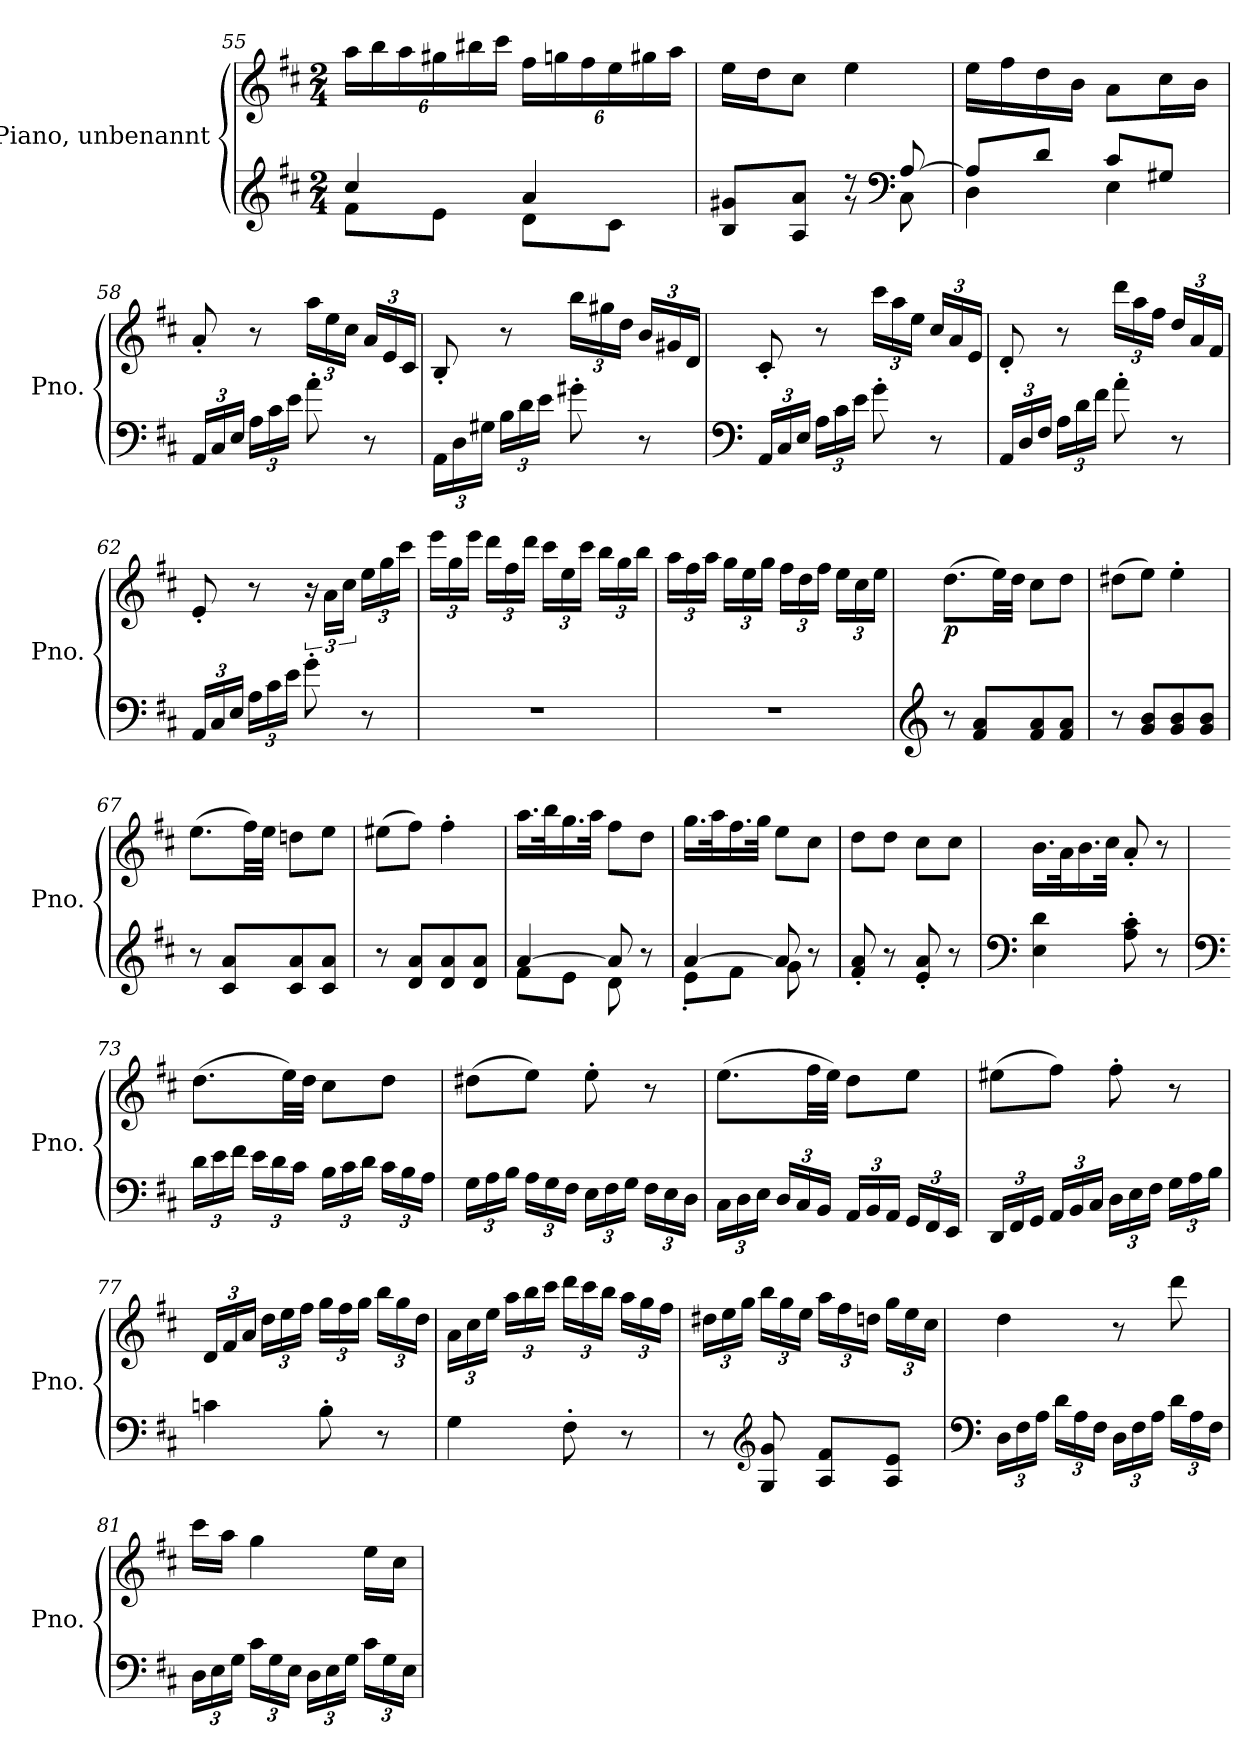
**kern	**kern	**dynam
*part2	*part1	*part1
*staff2	*staff1	*staff1
*I"Piano, unbenannt	*I"Piano, unbenannt	*
*I'Pno.	*I'Pno.	*
*clefG2	*clefG2	*
*k[f#c#]	*k[f#c#]	*
*M2/4	*M2/4	*
=55	=55	=55
*^	*	*
*	*	*Xbrackettup	*
4cc#/	8f#\L	24aa\LL	.
.	.	24bb\	.
.	.	24aa\	.
.	8e\J	24gg#X\	.
.	.	24bb#X\	.
.	.	24ccc#\JJ	.
4a/	8d\L	24ff#\LL	.
.	.	24ggn\	.
.	.	24ff#\	.
.	8c#\J	24ee\	.
.	.	24gg#X\	.
.	.	24aa\JJ	.
!!LO:LB:g=z
=56	=56	=56	=56
8B/ 8g#X/L	4ryy	16ee\LL	.
.	.	16dd\J	.
8A/ 8a/J	.	8cc#\J	.
8r	8r	4ee\	.
*clefF4	*	*	*
[8A/	8C#\	.	.
=57	=57	=57	=57
8A/L]	4D\	16ee\LL	.
.	.	16ff#\	.
8d/J	.	16dd\	.
.	.	16b\JJ	.
8c#/L	4E\	8a\L	.
8G#X/J	.	16cc#\L	.
.	.	16b\JJ	.
*v	*v	*	*
=58	=58	=58
*Xbrackettup	*	*
24AA/LL	8a'/	.
24C#/	.	.
24E/JJ	.	.
24A\LL	8r	.
24c#\	.	.
24e\JJ	.	.
8a'\	24aa\LL	.
.	24ee\	.
.	24cc#\JJ	.
8r	24a/LL	.
.	24e/	.
.	24c#/JJ	.
=59	=59	=59
24AA\LL	8B'/	.
24D\	.	.
24G#X\JJ	.	.
24B\LL	8r	.
24d\	.	.
24e\JJ	.	.
8g#X'\	24bb\LL	.
.	24gg#X\	.
.	24dd\JJ	.
8r	24b/LL	.
.	24g#X/	.
.	24d/JJ	.
!!LO:LB:g=z
=60	=60	=60
*clefF4	*	*
24AA/LL	8c#'/	.
24C#/	.	.
24E/JJ	.	.
24A\LL	8r	.
24c#\	.	.
24e\JJ	.	.
8g'\	24ccc#\LL	.
.	24aa\	.
.	24ee\JJ	.
8r	24cc#/LL	.
.	24a/	.
.	24e/JJ	.
=61	=61	=61
24AA/LL	8d'/	.
24D/	.	.
24F#/JJ	.	.
24A\LL	8r	.
24d\	.	.
24f#\JJ	.	.
8a'\	24ddd\LL	.
.	24aa\	.
.	24ff#\JJ	.
8r	24dd/LL	.
.	24a/	.
.	24f#/JJ	.
=62	=62	=62
24AA/LL	8e'/	.
24C#/	.	.
24E/JJ	.	.
24A\LL	8r	.
24c#\	.	.
24e\JJ	.	.
*	*brackettup	*
8g'\	24r	.
.	24a\LL	.
.	24cc#\JJ	.
*	*Xbrackettup	*
8r	24ee\LL	.
.	24gg\	.
.	24ccc#\JJ	.
!!LO:LB:g=z
=63	=63	=63
2r	24eee\LL	.
.	24gg\	.
.	24eee\JJ	.
.	24ddd\LL	.
.	24ff#\	.
.	24ddd\JJ	.
.	24ccc#\LL	.
.	24ee\	.
.	24ccc#\JJ	.
.	24bb\LL	.
.	24gg\	.
.	24bb\JJ	.
=64	=64	=64
2r	24aa\LL	.
.	24ff#\	.
.	24aa\JJ	.
.	24gg\LL	.
.	24ee\	.
.	24gg\JJ	.
.	24ff#\LL	.
.	24dd\	.
.	24ff#\JJ	.
.	24ee\LL	.
.	24cc#\	.
.	24ee\JJ	.
=65	=65	=65
*clefG2	*	*
!	!	!LO:DY:b
8r	(8.dd\L	p
8f#/ 8a/L	.	.
.	32ee\LL)	.
.	32dd\JJJ	.
8f#/ 8a/	8cc#\L	.
8f#/ 8a/J	8dd\J	.
=66	=66	=66
8r	(8dd#X\L	.
8g/ 8b/L	8ee\J)	.
8g/ 8b/	4ee'\	.
8g/ 8b/J	.	.
=67	=67	=67
8r	(8.ee\L	.
8c#/ 8a/L	.	.
.	32ff#\LL)	.
.	32ee\JJJ	.
8c#/ 8a/	8ddn\L	.
8c#/ 8a/J	8ee\J	.
!!LO:LB:g=z
=68	=68	=68
8r	(8ee#X\L	.
8d/ 8a/L	8ff#\J)	.
8d/ 8a/	4ff#'\	.
8d/ 8a/J	.	.
=69	=69	=69
*^	*	*
[4a/	8f#\L	16.aa\LL	.
.	.	32bb\K	.
.	8e\J	16.gg\	.
.	.	32aa\JJk	.
8a/]	8d\	8ff#\L	.
8r	8ryy	8dd\J	.
=70	=70	=70	=70
[4a/	8e'\L	16.gg\LL	.
.	.	32aa\K	.
.	8f#\J	16.ff#\	.
.	.	32gg\JJk	.
8a/]	8g\	8ee\L	.
8r	8ryy	8cc#\J	.
*v	*v	*	*
=71	=71	=71
8f#/' 8a/'	8dd\L	.
8r	8dd\J	.
8e/' 8a/'	8cc#\L	.
8r	8cc#\J	.
=72	=72	=72
*clefF4	*	*
4E\ 4d\	16.b\LL	.
.	32a\K	.
.	16.b\	.
.	32cc#\JJk	.
8A\' 8c#\'	8a'/	.
8r	8r	.
!!LO:LB:g=z
=73	=73	=73
*clefF4	*	*
24d\LL	(8.dd\L	.
24e\	.	.
24f#\JJ	.	.
24e\LL	.	.
24d\	.	.
.	32ee\LL)	.
24c#\JJ	.	.
.	32dd\JJJ	.
24B\LL	8cc#\L	.
24c#\	.	.
24d\JJ	.	.
24c#\LL	8dd\J	.
24B\	.	.
24A\JJ	.	.
=74	=74	=74
24G\LL	(8dd#X\L	.
24A\	.	.
24B\JJ	.	.
24A\LL	8ee\J)	.
24G\	.	.
24F#\JJ	.	.
24E\LL	8ee'\	.
24F#\	.	.
24G\JJ	.	.
24F#\LL	8r	.
24E\	.	.
24D\JJ	.	.
=75	=75	=75
24C#\LL	(8.ee\L	.
24D\	.	.
24E\JJ	.	.
24D/LL	.	.
24C#/	.	.
.	32ff#\LL	.
24BB/JJ	.	.
.	32ee\JJJ)	.
24AA/LL	8dd\L	.
24BB/	.	.
24AA/JJ	.	.
24GG/LL	8ee\J	.
24FF#/	.	.
24EE/JJ	.	.
!!LO:PB:g=z
=76	=76	=76
24DD/LL	(8ee#X\L	.
24FF#/	.	.
24GG/JJ	.	.
24AA/LL	8ff#\J)	.
24BB/	.	.
24C#/JJ	.	.
24D\LL	8ff#'\	.
24E\	.	.
24F#\JJ	.	.
24G\LL	8r	.
24A\	.	.
24B\JJ	.	.
=77	=77	=77
4cn\	24d/LL	.
.	24f#/	.
.	24a/JJ	.
.	24dd\LL	.
.	24ee\	.
.	24ff#\JJ	.
8B'\	24gg\LL	.
.	24ff#\	.
.	24gg\JJ	.
8r	24bb\LL	.
.	24gg\	.
.	24dd\JJ	.
=78	=78	=78
4G\	24a\LL	.
.	24cc#\	.
.	24ee\JJ	.
.	24aa\LL	.
.	24bb\	.
.	24ccc#\JJ	.
8F#'\	24ddd\LL	.
.	24ccc#\	.
.	24bb\JJ	.
8r	24aa\LL	.
.	24gg\	.
.	24ff#\JJ	.
!!LO:LB:g=z
=79	=79	=79
8r	24dd#X\LL	.
.	24ee\	.
.	24gg\JJ	.
*clefG2	*	*
8G/ 8g/	24bb\LL	.
.	24gg\	.
.	24ee\JJ	.
8A/ 8f#/L	24aa\LL	.
.	24ff#\	.
.	24ddn\JJ	.
8A/ 8e/J	24gg\LL	.
.	24ee\	.
.	24cc#\JJ	.
=80	=80	=80
*clefF4	*	*
24D\LL	4dd\	.
24F#\	.	.
24A\JJ	.	.
24d\LL	.	.
24A\	.	.
24F#\JJ	.	.
24D\LL	8r	.
24F#\	.	.
24A\JJ	.	.
24d\LL	8ddd\	.
24A\	.	.
24F#\JJ	.	.
=81	=81	=81
24D\LL	16ccc#\LL	.
24E\	.	.
.	16aa\JJ	.
24G\JJ	.	.
24c#\LL	4gg\	.
24G\	.	.
24E\JJ	.	.
24D\LL	.	.
24E\	.	.
24G\JJ	.	.
24c#\LL	16ee\LL	.
24G\	.	.
.	16cc#\JJ	.
24E\JJ	.	.
=	=	=
*-	*-	*-
